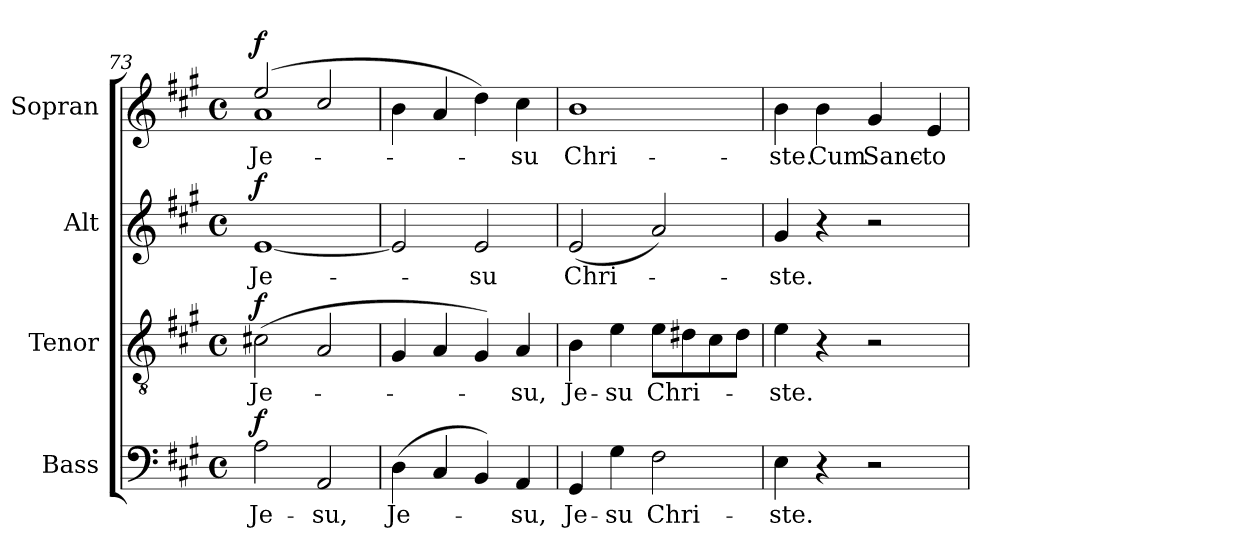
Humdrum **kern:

**kern	**text	**dynam	**kern	**text	**dynam	**kern	**text	**dynam	**kern	**text	**dynam
*part4	*part4	*part4	*part3	*part3	*part3	*part2	*part2	*part2	*part1	*part1	*part1
*staff4	*staff4	*staff4	*staff3	*staff3	*staff3	*staff2	*staff2	*staff2	*staff1	*staff1	*staff1
*I"Bass	*	*	*I"Tenor	*	*	*I"Alt	*	*	*I"Sopran	*	*
*I'B.	*	*	*I'T.	*	*	*I'A.	*	*	*I'S.	*	*
*clefF4	*	*	*clefGv2	*	*	*clefG2	*	*	*clefG2	*	*
*k[f#c#g#]	*	*	*k[f#c#g#]	*	*	*k[f#c#g#]	*	*	*k[f#c#g#]	*	*
*A:	*	*	*A:	*	*	*A:	*	*	*A:	*	*
*M4/4	*	*	*M4/4	*	*	*M4/4	*	*	*M4/4	*	*
*met(c)	*	*	*met(c)	*	*	*met(c)	*	*	*met(c)	*	*
=73	=73	=73	=73	=73	=73	=73	=73	=73	=73	=73	=73
!	!LO:LY:b	!LO:DY:a	!	!LO:LY:b	!LO:DY:a	!	!LO:LY:b	!LO:DY:a	!	!LO:LY:b	!LO:DY:a
*	*	*	*	*	*	*	*	*	*^	*	*
2A\	Je-	f	(>2c#X\	Je-	f	[1e	Je-	f	(2ee/	1a	Je-	f
!	!LO:LY:b	!	!	!	!	!	!	!	!	!	!	!
2AA/	-su,	.	2A/	.	.	.	.	.	2cc#/	.	.	.
*	*	*	*	*	*	*	*	*	*v	*v	*	*
=74	=74	=74	=74	=74	=74	=74	=74	=74	=74	=74	=74
!	!LO:LY:b	!	!	!	!	!	!	!	!	!	!
(>4D\	Je-	.	4G#/	.	.	2e/]	.	.	4b\	.	.
4C#/	.	.	4A/	.	.	.	.	.	4a/	.	.
!	!	!	!	!	!	!	!LO:LY:b	!	!	!	!
4BB/)	.	.	4G#/)	.	.	2e/	-su	.	4dd\)	.	.
!	!LO:LY:b	!	!	!LO:LY:b	!	!	!	!	!	!LO:LY:b	!
4AA/	-su,	.	4A/	-su,	.	.	.	.	4cc#\	-su	.
=75	=75	=75	=75	=75	=75	=75	=75	=75	=75	=75	=75
!	!LO:LY:b	!	!	!LO:LY:b	!	!	!LO:LY:b	!	!	!LO:LY:b	!
4GG#/	Je-	.	4B\	Je-	.	(<2e/	Chri-	.	1b	Chri-	.
!	!LO:LY:b	!	!	!LO:LY:b	!	!	!	!	!	!	!
4G#\	-su	.	4e\	-su	.	.	.	.	.	.	.
!	!LO:LY:b	!	!	!LO:LY:b	!	!	!	!	!	!	!
2F#\	Chri-	.	8e\L	Chri-	.	2a/)	.	.	.	.	.
.	.	.	8d#X\	.	.	.	.	.	.	.	.
.	.	.	8c#\	.	.	.	.	.	.	.	.
.	.	.	8d#\J	.	.	.	.	.	.	.	.
!!LO:LB:g=z
=76	=76	=76	=76	=76	=76	=76	=76	=76	=76	=76	=76
!	!LO:LY:b	!	!	!LO:LY:b	!	!	!LO:LY:b	!	!	!LO:LY:b	!
4E\	-ste.	.	4e\	-ste.	.	4g#/	-ste.	.	4b\	-ste.	.
!	!	!	!	!	!	!	!	!	!	!LO:LY:b	!
4r	.	.	4r	.	.	4r	.	.	4b\	Cum	.
!	!	!	!	!	!	!	!	!	!	!LO:LY:b	!
2r	.	.	2r	.	.	2r	.	.	4g#/	Sanc-	.
!	!	!	!	!	!	!	!	!	!	!LO:LY:b	!
.	.	.	.	.	.	.	.	.	4e/	-to	.
=	=	=	=	=	=	=	=	=	=	=	=
*-	*-	*-	*-	*-	*-	*-	*-	*-	*-	*-	*-
